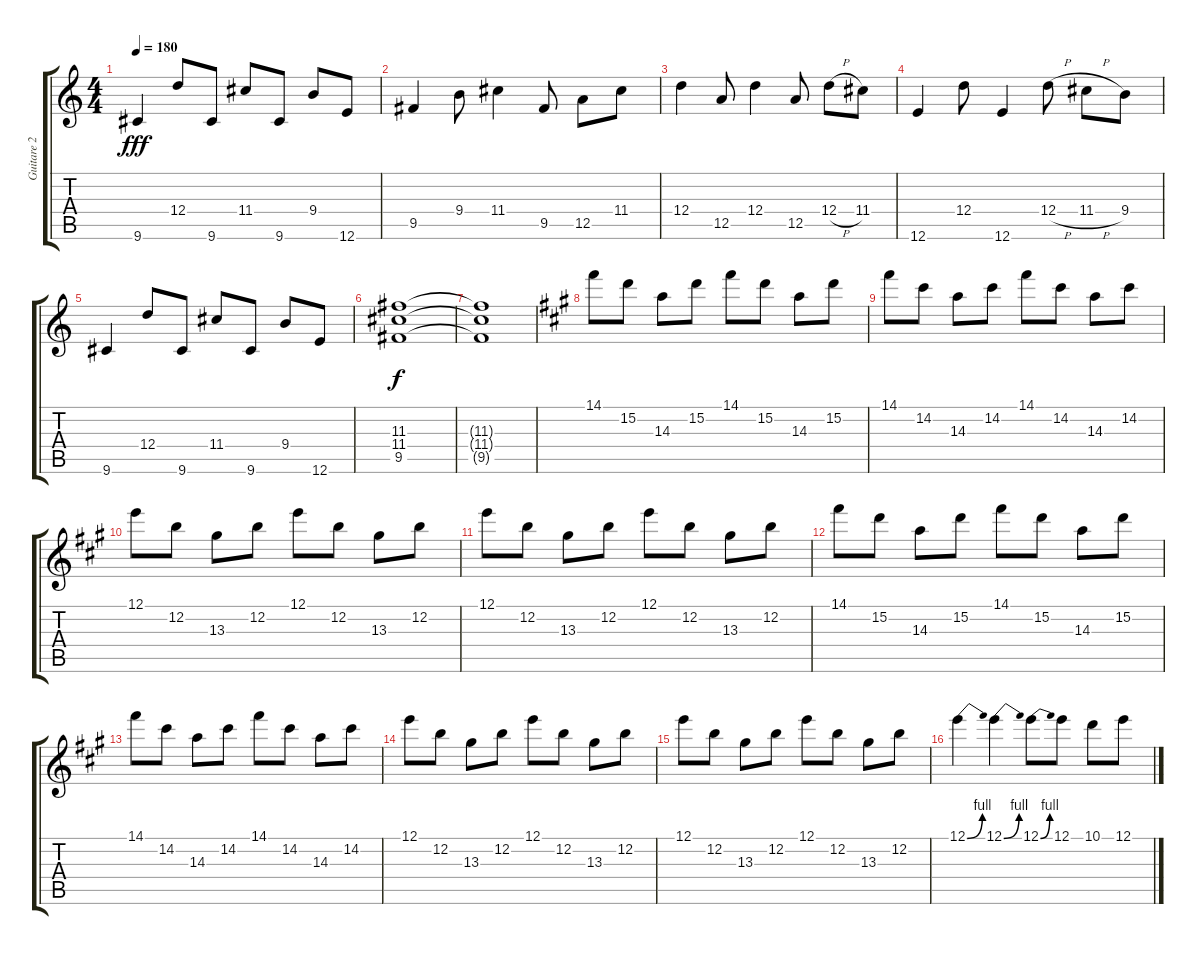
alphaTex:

\track ("Guitare 2 (Solo)" "Guitare 2 ") {instrument distortionguitar}
\staff {score tabs}
\tuning (E4 B3 G3 D3 A2 E2) {hide}
\ts (4 4)
\tempo 180
\clef g2
\ks c
9.6.4{dy fff} 12.4.8 9.6.8 11.4.8 9.6.8 9.4.8 12.6.8 |
9.5.4{instrument overdrivenguitar} 9.4.8 11.4.4 9.5.8 12.5.8 11.4.8 |
12.4.4 12.5.8 12.4.4 12.5.8 12.4{h}.8 11.4.8 |
12.6.4 12.4.8 12.6.4 12.4{h}.8 11.4{h}.8 9.4.8 |
9.6.4 12.4.8 9.6.8 11.4.8 9.6.8 9.4.8 12.6.8 |
(11.3 11.4 9.5).1{dy f instrument distortionguitar} |
(11.3{t} 11.4{t} 9.5{t}).1 |
\ks a
14.1.8{volume 16} 15.2.8 14.3.8 15.2.8 14.1.8 15.2.8 14.3.8 15.2.8 |
14.1.8 14.2.8 14.3.8 14.2.8 14.1.8 14.2.8 14.3.8 14.2.8 |
12.1.8 12.2.8 13.3.8 12.2.8 12.1.8 12.2.8 13.3.8 12.2.8 |
12.1.8 12.2.8 13.3.8 12.2.8 12.1.8 12.2.8 13.3.8 12.2.8 |
14.1.8{volume 16} 15.2.8 14.3.8 15.2.8 14.1.8 15.2.8 14.3.8 15.2.8 |
14.1.8 14.2.8 14.3.8 14.2.8 14.1.8 14.2.8 14.3.8 14.2.8 |
12.1.8 12.2.8 13.3.8 12.2.8 12.1.8 12.2.8 13.3.8 12.2.8 |
12.1.8 12.2.8 13.3.8 12.2.8 12.1.8 12.2.8 13.3.8 12.2.8 |
12.1{be (bend 0 0 60 4)}.4 12.1{be (bend 0 0 60 4)}.4 12.1{be (bend 0 0 60 4)}.8 12.1.8 10.1.8 12.1.8
